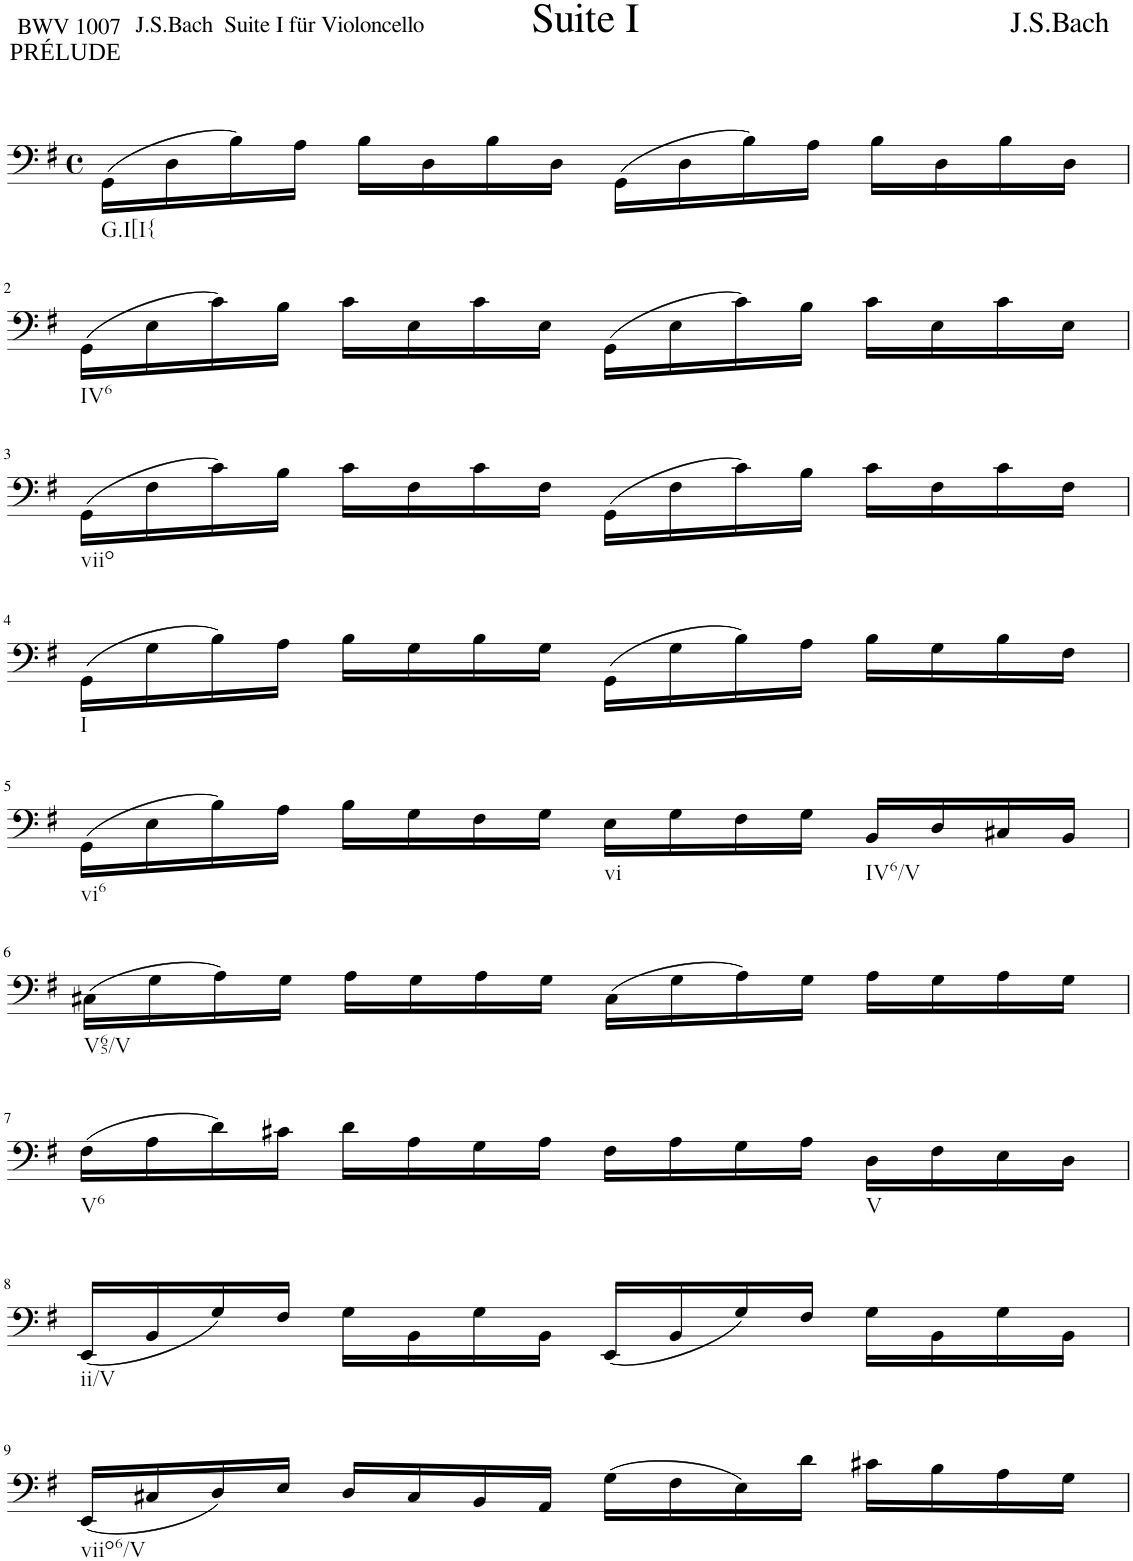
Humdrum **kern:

**kern
*part1
*staff1
*I"unbenannt
*clefF4
*k[f#]
*M4/4
*met(c)
=1
!LO:TX:a:t=PRÉLUDE
!LO:TX:b:t=G.I[I{
(16GG\LL
16D\
16B\)
16A\JJ
16B\LL
16D\
16B\
16D\JJ
(16GG\LL
16D\
16B\)
16A\JJ
16B\LL
16D\
16B\
16D\JJ
!!LO:LB:g=z
=2
!LO:TX:b:t=IV6
(16GG\LL
16E\
16c\)
16B\JJ
16c\LL
16E\
16c\
16E\JJ
(16GG\LL
16E\
16c\)
16B\JJ
16c\LL
16E\
16c\
16E\JJ
!!LO:LB:g=z
=3
!LO:TX:b:t=viio
(16GG\LL
16F#\
16c\)
16B\JJ
16c\LL
16F#\
16c\
16F#\JJ
(16GG\LL
16F#\
16c\)
16B\JJ
16c\LL
16F#\
16c\
16F#\JJ
!!LO:LB:g=z
=4
!LO:TX:b:t=I
(16GG\LL
16G\
16B\)
16A\JJ
16B\LL
16G\
16B\
16G\JJ
(16GG\LL
16G\
16B\)
16A\JJ
16B\LL
16G\
16B\
16F#\JJ
!!LO:LB:g=z
=5
!LO:TX:b:t=vi6
(16GG\LL
16E\
16B\)
16A\JJ
16B\LL
16G\
16F#\
16G\JJ
!LO:TX:b:t=vi
16E\LL
16G\
16F#\
16G\JJ
!LO:TX:b:t=IV6/V
16BB/LL
16D/
16C#X/
16BB/JJ
!!LO:LB:g=z
=6
!LO:TX:b:t=V65/V
(16C#X\LL
16G\
16A\)
16G\JJ
16A\LL
16G\
16A\
16G\JJ
(16C#\LL
16G\
16A\)
16G\JJ
16A\LL
16G\
16A\
16G\JJ
!!LO:LB:g=z
=7
!LO:TX:b:t=V6
(16F#\LL
16A\
16d\)
16c#X\JJ
16d\LL
16A\
16G\
16A\JJ
16F#\LL
16A\
16G\
16A\JJ
!LO:TX:b:t=V
16D\LL
16F#\
16E\
16D\JJ
!!LO:LB:g=z
=8
!LO:TX:b:t=ii/V
(16EE/LL
16BB/
16G/)
16F#/JJ
16G\LL
16BB\
16G\
16BB\JJ
(16EE/LL
16BB/
16G/)
16F#/JJ
16G\LL
16BB\
16G\
16BB\JJ
!!LO:LB:g=z
=9
!LO:TX:b:t=viio6/V
(16EE/LL
16C#X/
16D/)
16E/JJ
16D/LL
16C#/
16BB/
16AA/JJ
(16G\LL
16F#\
16E\)
16d\JJ
16c#X\LL
16B\
16A\
16G\JJ
=
*-
